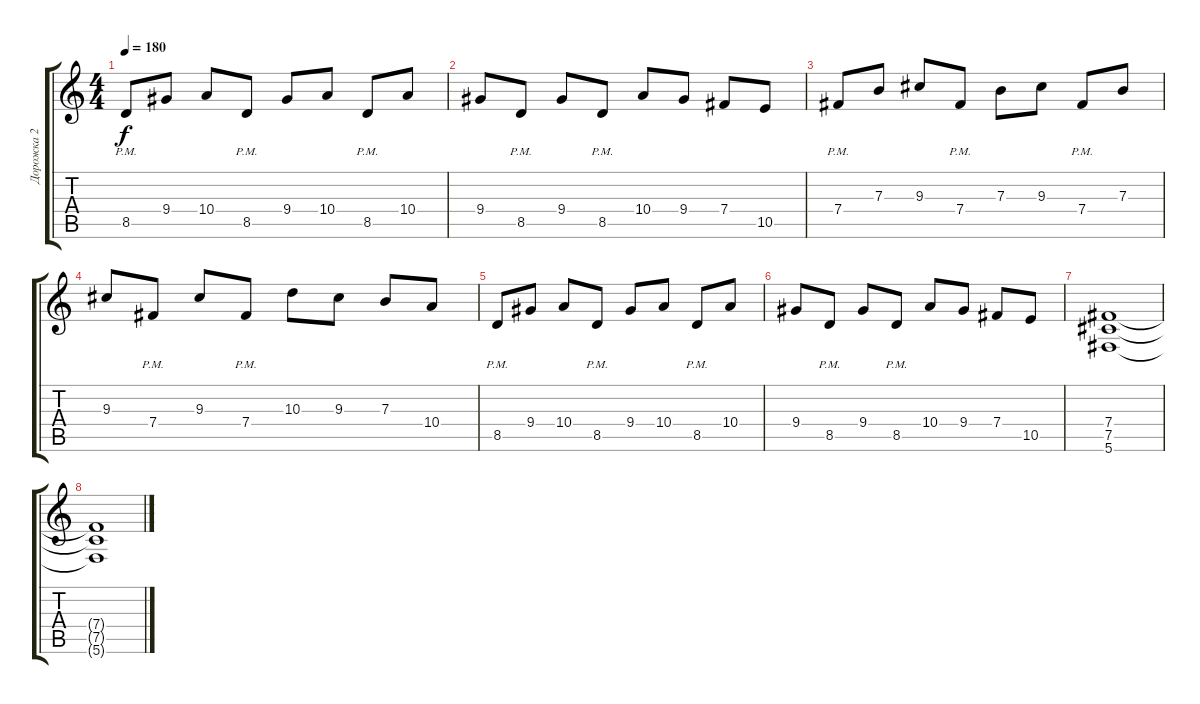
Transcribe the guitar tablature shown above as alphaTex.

\track ("Дорожка 2" "Дорожка 2") {instrument overdrivenguitar}
\staff {score tabs}
\tuning (Db4 Ab3 E3 B2 Gb2 Db2) {hide}
\ts (4 4)
\tempo 180
\clef g2
\ks c
8.5{pm}.8{dy f} 9.4.8 10.4.8 8.5{pm}.8 9.4.8 10.4.8 8.5{pm}.8 10.4.8 |
9.4.8 8.5{pm}.8 9.4.8 8.5{pm}.8 10.4.8 9.4.8 7.4.8 10.5.8 |
7.4{pm}.8 7.3.8 9.3.8 7.4{pm}.8 7.3.8 9.3.8 7.4{pm}.8 7.3.8 |
9.3.8 7.4{pm}.8 9.3.8 7.4{pm}.8 10.3.8 9.3.8 7.3.8 10.4.8 |
8.5{pm}.8 9.4.8 10.4.8 8.5{pm}.8 9.4.8 10.4.8 8.5{pm}.8 10.4.8 |
9.4.8 8.5{pm}.8 9.4.8 8.5{pm}.8 10.4.8 9.4.8 7.4.8 10.5.8 |
(7.4 7.5 5.6).1 |
(7.4{t} 7.5{t} 5.6{t}).1
